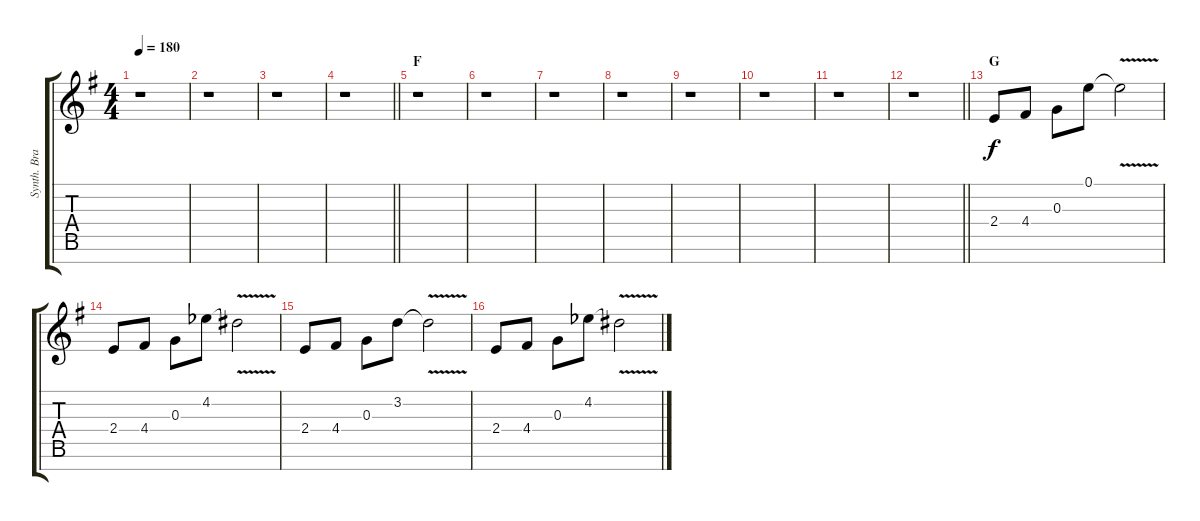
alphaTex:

\track ("Synth. Brass" "Synth. Bra") {instrument synthbrass1}
\staff {score tabs}
\tuning (E5 B4 G4 D4 A3 E3 B2) {hide}
\ts (4 4)
\tempo 180
\clef g2
\ks g
r.1{dy f} |
r.1 |
r.1 |
\barLineRight lightlight
r.1 |
\section ("" "F")
r.1 |
r.1 |
r.1 |
r.1 |
r.1 |
r.1 |
r.1 |
\barLineRight lightlight
r.1 |
\section ("" "G")
2.4.8 4.4.8 0.3.8 0.1.8 0.1{v t}.2 |
2.4.8 4.4.8 0.3.8 4.2{acc b}.8 4.2{v t}.2 |
2.4.8 4.4.8 0.3.8 3.2.8 3.2{v t}.2 |
2.4.8 4.4.8 0.3.8 4.2{acc b}.8 4.2{v t}.2
